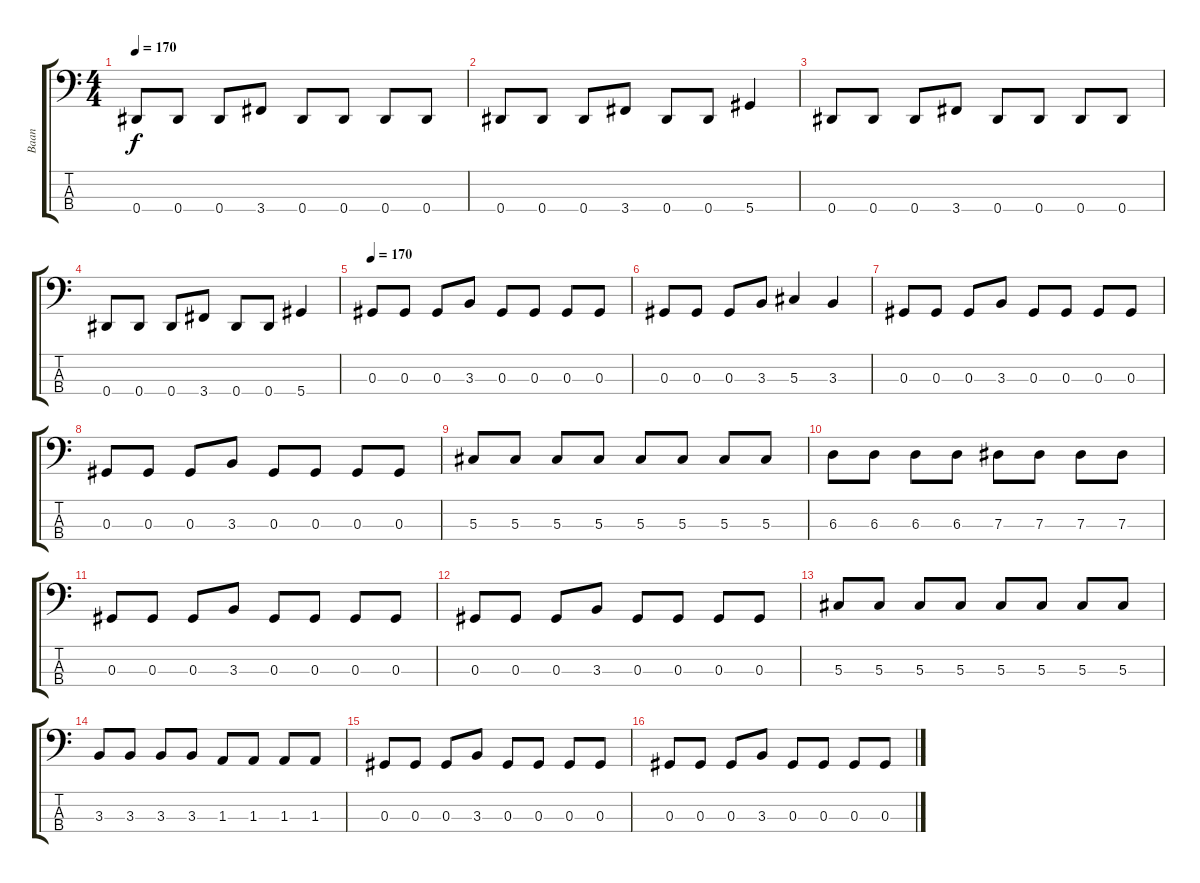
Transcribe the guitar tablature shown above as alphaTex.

\track ("Baan" "Baan") {instrument electricbassfinger}
\staff {score tabs}
\tuning (Gb2 Db2 Ab1 Eb1) {hide}
\ts (4 4)
\tempo 170
\clef f4
\ks c
0.4.8{dy f} 0.4.8 0.4.8 3.4.8 0.4.8 0.4.8 0.4.8 0.4.8 |
0.4.8 0.4.8 0.4.8 3.4.8 0.4.8 0.4.8 5.4.4 |
0.4.8 0.4.8 0.4.8 3.4.8 0.4.8 0.4.8 0.4.8 0.4.8 |
0.4.8 0.4.8 0.4.8 3.4.8 0.4.8 0.4.8 5.4.4 |
\tempo 170
0.3.8 0.3.8 0.3.8 3.3.8 0.3.8 0.3.8 0.3.8 0.3.8 |
0.3.8 0.3.8 0.3.8 3.3.8 5.3.4 3.3.4 |
0.3.8 0.3.8 0.3.8 3.3.8 0.3.8 0.3.8 0.3.8 0.3.8 |
0.3.8 0.3.8 0.3.8 3.3.8 0.3.8 0.3.8 0.3.8 0.3.8 |
5.3.8 5.3.8 5.3.8 5.3.8 5.3.8 5.3.8 5.3.8 5.3.8 |
6.3.8 6.3.8 6.3.8 6.3.8 7.3.8 7.3.8 7.3.8 7.3.8 |
0.3.8 0.3.8 0.3.8 3.3.8 0.3.8 0.3.8 0.3.8 0.3.8 |
0.3.8 0.3.8 0.3.8 3.3.8 0.3.8 0.3.8 0.3.8 0.3.8 |
5.3.8 5.3.8 5.3.8 5.3.8 5.3.8 5.3.8 5.3.8 5.3.8 |
3.3.8 3.3.8 3.3.8 3.3.8 1.3.8 1.3.8 1.3.8 1.3.8 |
0.3.8 0.3.8 0.3.8 3.3.8 0.3.8 0.3.8 0.3.8 0.3.8 |
0.3.8 0.3.8 0.3.8 3.3.8 0.3.8 0.3.8 0.3.8 0.3.8
